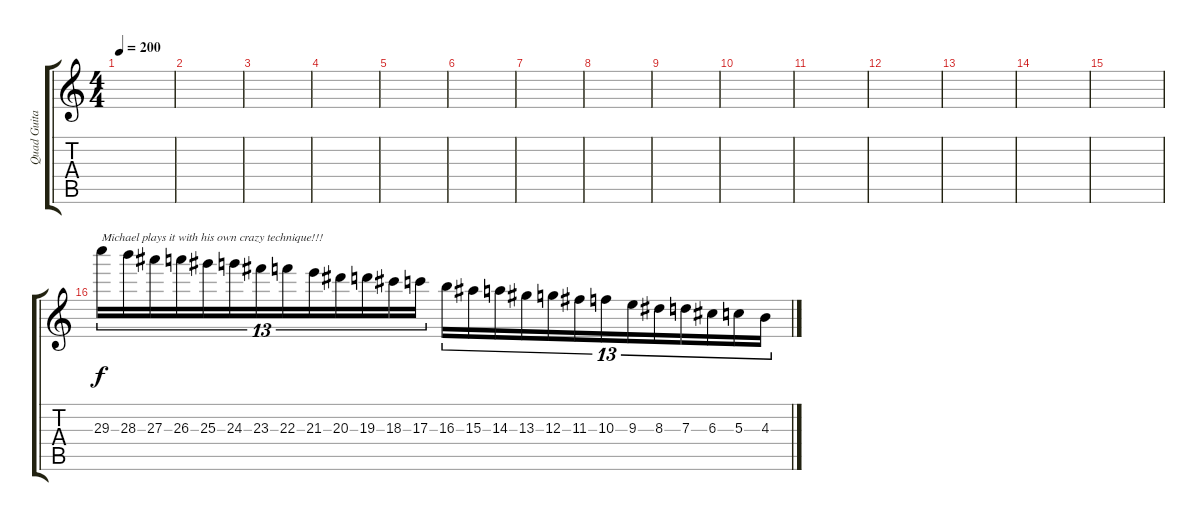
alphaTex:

\track ("Quad Guitar" "Quad Guita") {instrument distortionguitar}
\staff {score tabs}
\tuning (E4 B3 G3 D3 A2 E2) {hide}
\ts (4 4)
\tempo 200
\clef g2
\ks c
|
|
|
|
|
|
|
|
|
|
|
|
|
|
|
29.3.16{tu (13 8) txt "Michael plays it with his own crazy technique!!!"} 28.3.16{tu (13 8)} 27.3.16{tu (13 8)} 26.3.16{tu (13 8)} 25.3.16{tu (13 8)} 24.3.16{tu (13 8)} 23.3.16{tu (13 8)} 22.3.16{tu (13 8)} 21.3.16{tu (13 8)} 20.3.16{tu (13 8)} 19.3.16{tu (13 8)} 18.3.16{tu (13 8)} 17.3.16{tu (13 8)} 16.3.16{tu (13 8)} 15.3.16{tu (13 8)} 14.3.16{tu (13 8)} 13.3.16{tu (13 8)} 12.3.16{tu (13 8)} 11.3.16{tu (13 8)} 10.3.16{tu (13 8)} 9.3.16{tu (13 8)} 8.3.16{tu (13 8)} 7.3.16{tu (13 8)} 6.3.16{tu (13 8)} 5.3.16{tu (13 8)} 4.3.16{tu (13 8)}
